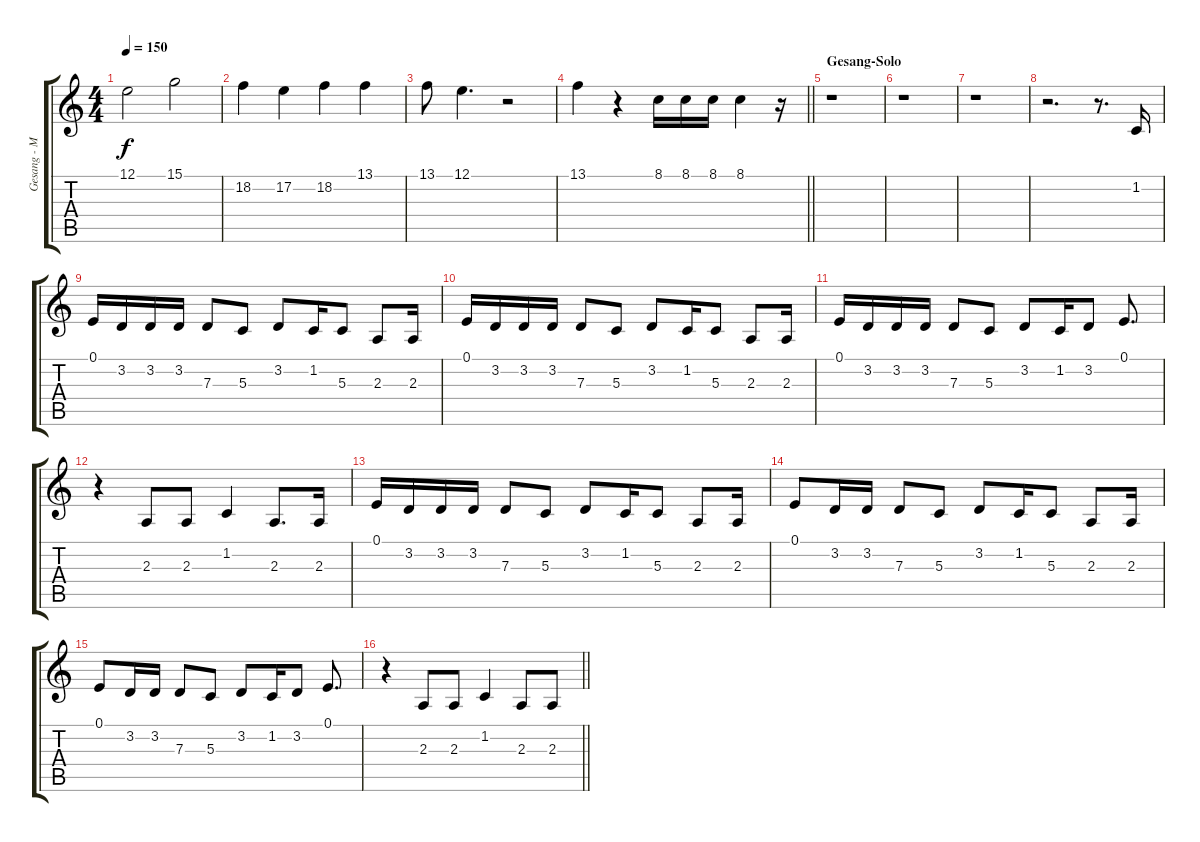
\track ("Gesang - Max Härtel" "Gesang - M") {instrument trombone}
\staff {score tabs}
\tuning (E4 B3 G3 D3 A2 E2) {hide}
\ts (4 4)
\tempo 150
\clef g2
\ks c
12.1.2{dy f} 15.1.2 |
18.2.4 17.2.4 18.2.4 13.1.4 |
13.1.8 12.1.4{d} r.2 |
\barLineRight lightlight
13.1.4 r.4 8.1.16 8.1.16 8.1.16 8.1.4 r.16 |
\section ("" "Gesang-Solo")
r.1 |
r.1 |
r.1 |
r.2{d} r.8{d} 1.2.16 |
0.1.16 3.2.16 3.2.16 3.2.16 7.3.8 5.3.8 3.2.8 1.2.16 5.3.8 2.3.8 2.3.16 |
0.1.16 3.2.16 3.2.16 3.2.16 7.3.8 5.3.8 3.2.8 1.2.16 5.3.8 2.3.8 2.3.16 |
0.1.16 3.2.16 3.2.16 3.2.16 7.3.8 5.3.8 3.2.8 1.2.16 3.2.8 0.1.8{d} |
r.4 2.3.8 2.3.8 1.2.4 2.3.8{d} 2.3.16 |
0.1.16 3.2.16 3.2.16 3.2.16 7.3.8 5.3.8 3.2.8 1.2.16 5.3.8 2.3.8 2.3.16 |
0.1.8 3.2.16 3.2.16 7.3.8 5.3.8 3.2.8 1.2.16 5.3.8 2.3.8 2.3.16 |
0.1.8 3.2.16 3.2.16 7.3.8 5.3.8 3.2.8 1.2.16 3.2.8 0.1.8{d} |
\barLineRight lightlight
r.4 2.3.8 2.3.8 1.2.4 2.3.8 2.3.8
